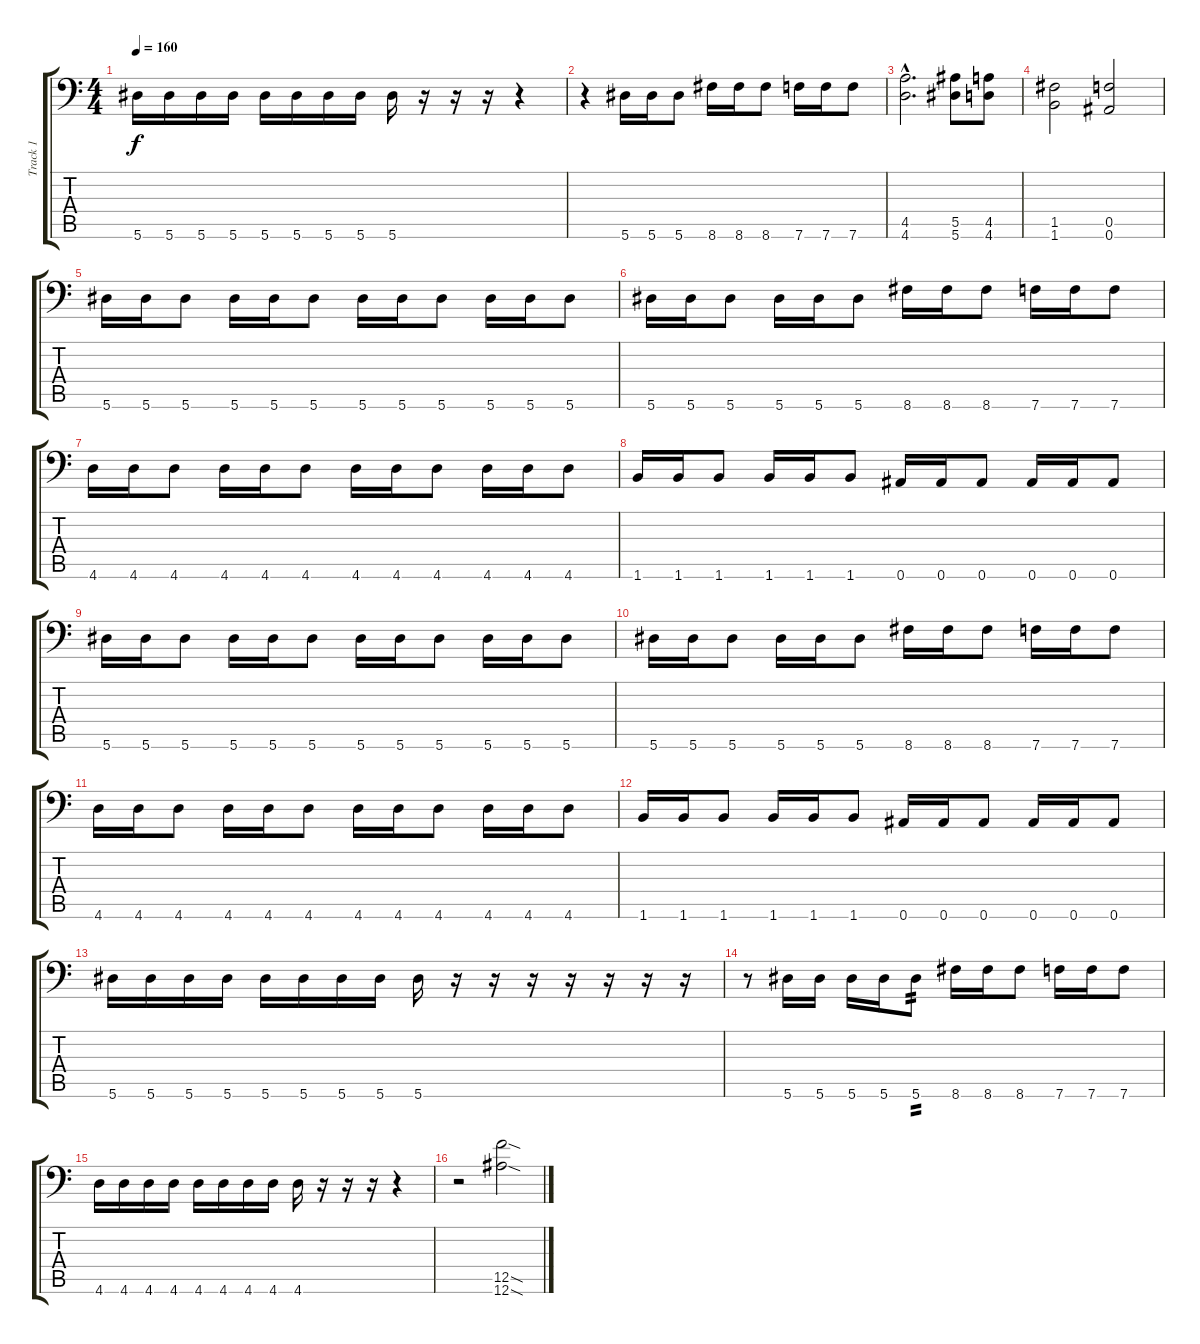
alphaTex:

\track ("Track 1" "Track 1") {instrument distortionguitar}
\staff {score tabs}
\tuning (C4 G3 Eb3 Bb2 F2 Bb1) {hide}
\ts (4 4)
\tempo 160
\clef f4
\ks c
5.6.16{dy f} 5.6.16 5.6.16 5.6.16 5.6.16 5.6.16 5.6.16 5.6.16 5.6.16 r.16 r.16 r.16 r.4 |
r.4 5.6.16 5.6.16 5.6.8 8.6.16 8.6.16 8.6.8 7.6.16 7.6.16 7.6.8 |
(4.5{hac} 4.6{hac}).2{d} (5.5 5.6).8 (4.5 4.6).8 |
(1.5 1.6).2 (0.5 0.6).2 |
5.6.16 5.6.16 5.6.8 5.6.16 5.6.16 5.6.8 5.6.16 5.6.16 5.6.8 5.6.16 5.6.16 5.6.8 |
5.6.16 5.6.16 5.6.8 5.6.16 5.6.16 5.6.8 8.6.16 8.6.16 8.6.8 7.6.16 7.6.16 7.6.8 |
4.6.16 4.6.16 4.6.8 4.6.16 4.6.16 4.6.8 4.6.16 4.6.16 4.6.8 4.6.16 4.6.16 4.6.8 |
1.6.16 1.6.16 1.6.8 1.6.16 1.6.16 1.6.8 0.6.16 0.6.16 0.6.8 0.6.16 0.6.16 0.6.8 |
5.6.16 5.6.16 5.6.8 5.6.16 5.6.16 5.6.8 5.6.16 5.6.16 5.6.8 5.6.16 5.6.16 5.6.8 |
5.6.16 5.6.16 5.6.8 5.6.16 5.6.16 5.6.8 8.6.16 8.6.16 8.6.8 7.6.16 7.6.16 7.6.8 |
4.6.16 4.6.16 4.6.8 4.6.16 4.6.16 4.6.8 4.6.16 4.6.16 4.6.8 4.6.16 4.6.16 4.6.8 |
1.6.16 1.6.16 1.6.8 1.6.16 1.6.16 1.6.8 0.6.16 0.6.16 0.6.8 0.6.16 0.6.16 0.6.8 |
5.6.16 5.6.16 5.6.16 5.6.16 5.6.16 5.6.16 5.6.16 5.6.16 5.6.16 r.16 r.16 r.16 r.16 r.16 r.16 r.16 |
r.8 5.6.16 5.6.16 5.6.16 5.6.16 5.6.8{tp 2} 8.6.16 8.6.16 8.6.8 7.6.16 7.6.16 7.6.8 |
4.6.16 4.6.16 4.6.16 4.6.16 4.6.16 4.6.16 4.6.16 4.6.16 4.6.16 r.16 r.16 r.16 r.4 |
r.2 (12.5{sod} 12.6{sod}).2
